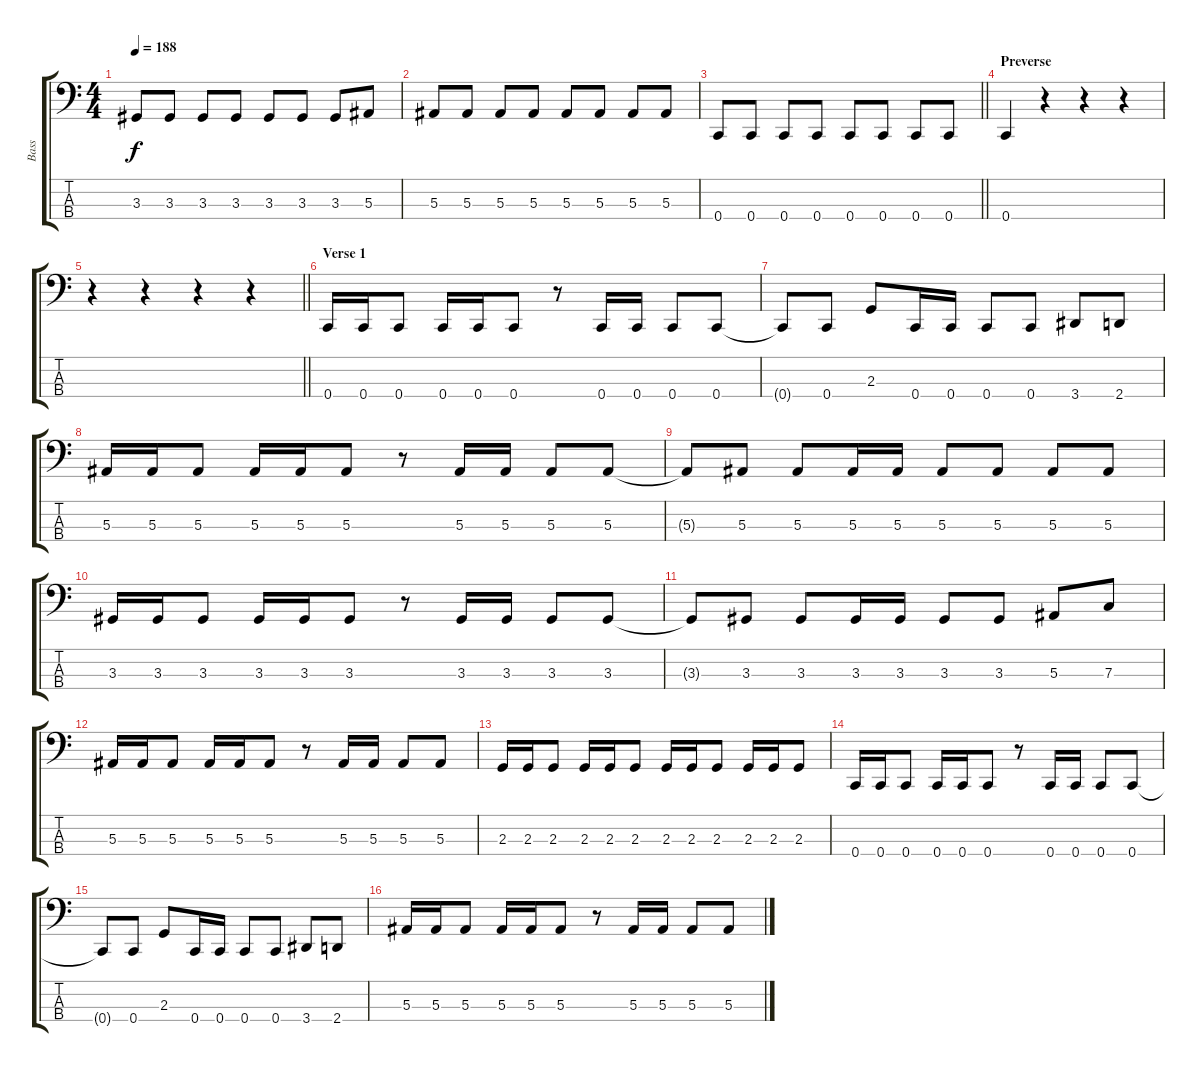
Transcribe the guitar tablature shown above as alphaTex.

\track ("Bass" "Bass") {instrument electricbasspick}
\staff {score tabs}
\tuning (Eb2 Bb1 F1 C1) {hide}
\ts (4 4)
\tempo 188
\clef f4
\ks c
3.3.8{dy f} 3.3.8 3.3.8 3.3.8 3.3.8 3.3.8 3.3.8 5.3.8 |
5.3.8 5.3.8 5.3.8 5.3.8 5.3.8 5.3.8 5.3.8 5.3.8 |
\barLineRight lightlight
0.4.8 0.4.8 0.4.8 0.4.8 0.4.8 0.4.8 0.4.8 0.4.8 |
\section ("" "Preverse")
0.4.4 r.4 r.4 r.4 |
\barLineRight lightlight
r.4 r.4 r.4 r.4 |
\section ("" "Verse 1")
0.4.16 0.4.16 0.4.8 0.4.16 0.4.16 0.4.8 r.8 0.4.16 0.4.16 0.4.8 0.4.8 |
0.4{t}.8 0.4.8 2.3.8 0.4.16 0.4.16 0.4.8 0.4.8 3.4.8 2.4.8 |
5.3.16 5.3.16 5.3.8 5.3.16 5.3.16 5.3.8 r.8 5.3.16 5.3.16 5.3.8 5.3.8 |
5.3{t}.8 5.3.8 5.3.8 5.3.16 5.3.16 5.3.8 5.3.8 5.3.8 5.3.8 |
3.3.16 3.3.16 3.3.8 3.3.16 3.3.16 3.3.8 r.8 3.3.16 3.3.16 3.3.8 3.3.8 |
3.3{t}.8 3.3.8 3.3.8 3.3.16 3.3.16 3.3.8 3.3.8 5.3.8 7.3.8 |
5.3.16 5.3.16 5.3.8 5.3.16 5.3.16 5.3.8 r.8 5.3.16 5.3.16 5.3.8 5.3.8 |
2.3.16 2.3.16 2.3.8 2.3.16 2.3.16 2.3.8 2.3.16 2.3.16 2.3.8 2.3.16 2.3.16 2.3.8 |
0.4.16 0.4.16 0.4.8 0.4.16 0.4.16 0.4.8 r.8 0.4.16 0.4.16 0.4.8 0.4.8 |
0.4{t}.8 0.4.8 2.3.8 0.4.16 0.4.16 0.4.8 0.4.8 3.4.8 2.4.8 |
5.3.16 5.3.16 5.3.8 5.3.16 5.3.16 5.3.8 r.8 5.3.16 5.3.16 5.3.8 5.3.8
